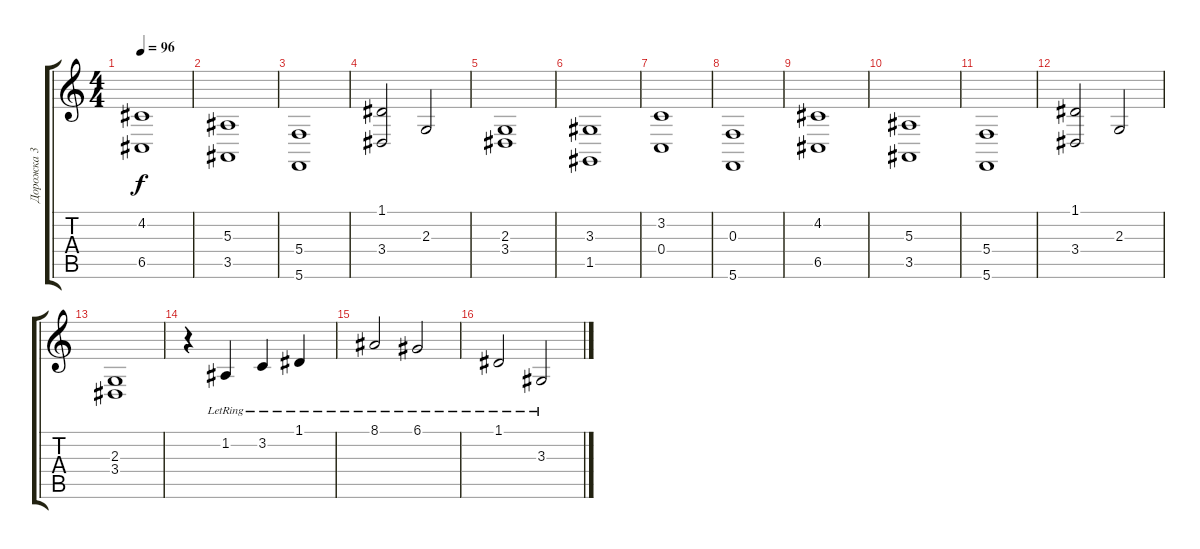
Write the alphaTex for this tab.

\track ("Дорожка 3" "Дорожка 3") {instrument pad2warm}
\staff {score tabs}
\tuning (D4 A3 F3 C3 G2 C2) {hide}
\ts (4 4)
\tempo 96
\clef g2
\ks aminor
(4.2 6.5).1{dy f} |
(5.3 3.5).1 |
(5.4 5.6).1 |
(1.1 3.4).2 2.3.2 |
(2.3 3.4).1 |
(3.3 1.5).1{instrument lead2sawtooth} |
(3.2 0.4).1 |
(0.3 5.6).1 |
(4.2 6.5).1 |
(5.3 3.5).1 |
(5.4 5.6).1 |
(1.1 3.4).2 2.3.2 |
(2.3 3.4).1 |
r.4{instrument electricgrandpiano} 1.2{lr}.4 3.2{lr}.4 1.1{lr}.4 |
8.1{lr}.2 6.1{lr}.2 |
1.1{lr}.2 3.3{lr}.2
